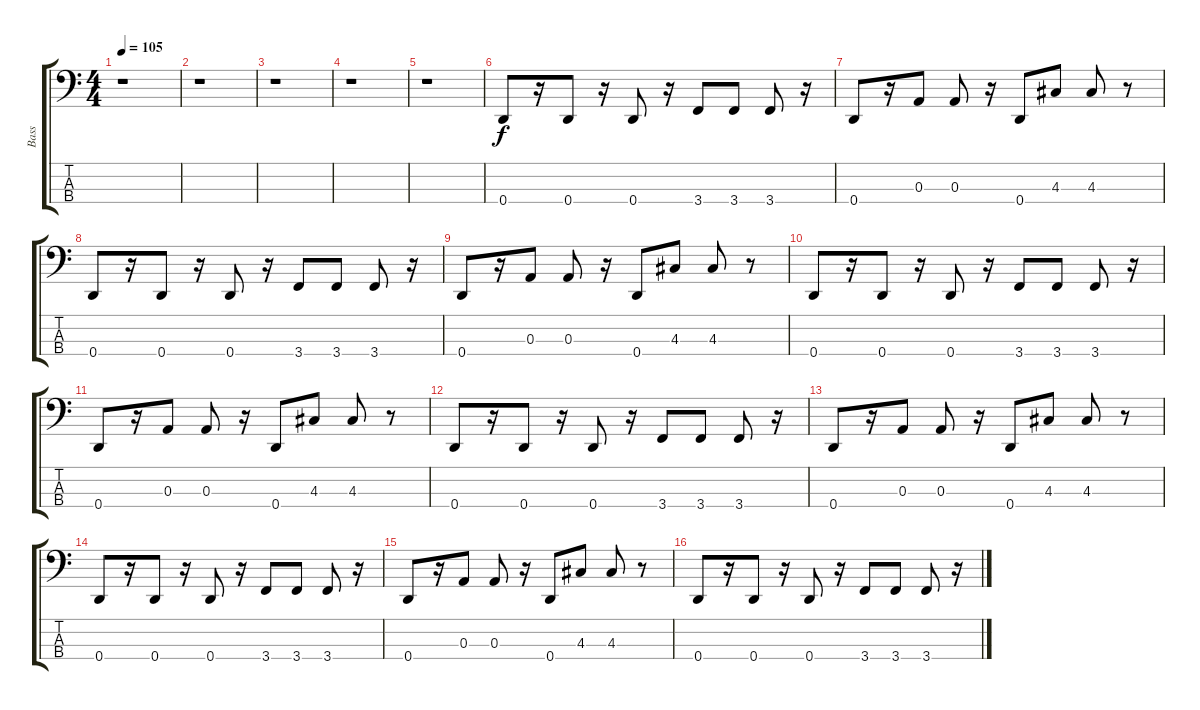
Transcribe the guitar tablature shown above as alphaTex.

\track ("Bass" "Bass") {instrument electricbassfinger}
\staff {score tabs}
\tuning (G2 D2 A1 D1) {hide}
\ts (4 4)
\tempo 105
\clef f4
\ks c
r.1{dy f} |
r.1 |
r.1 |
r.1 |
r.1 |
0.4.8 r.16 0.4.8 r.16 0.4.8 r.16 3.4.8 3.4.8 3.4.8 r.16 |
0.4.8 r.16 0.3.8 0.3.8 r.16 0.4.8 4.3.8 4.3.8 r.8 |
0.4.8 r.16 0.4.8 r.16 0.4.8 r.16 3.4.8 3.4.8 3.4.8 r.16 |
0.4.8 r.16 0.3.8 0.3.8 r.16 0.4.8 4.3.8 4.3.8 r.8 |
0.4.8 r.16 0.4.8 r.16 0.4.8 r.16 3.4.8 3.4.8 3.4.8 r.16 |
0.4.8 r.16 0.3.8 0.3.8 r.16 0.4.8 4.3.8 4.3.8 r.8 |
0.4.8 r.16 0.4.8 r.16 0.4.8 r.16 3.4.8 3.4.8 3.4.8 r.16 |
0.4.8 r.16 0.3.8 0.3.8 r.16 0.4.8 4.3.8 4.3.8 r.8 |
0.4.8 r.16 0.4.8 r.16 0.4.8 r.16 3.4.8 3.4.8 3.4.8 r.16 |
0.4.8 r.16 0.3.8 0.3.8 r.16 0.4.8 4.3.8 4.3.8 r.8 |
0.4.8 r.16 0.4.8 r.16 0.4.8 r.16 3.4.8 3.4.8 3.4.8 r.16
